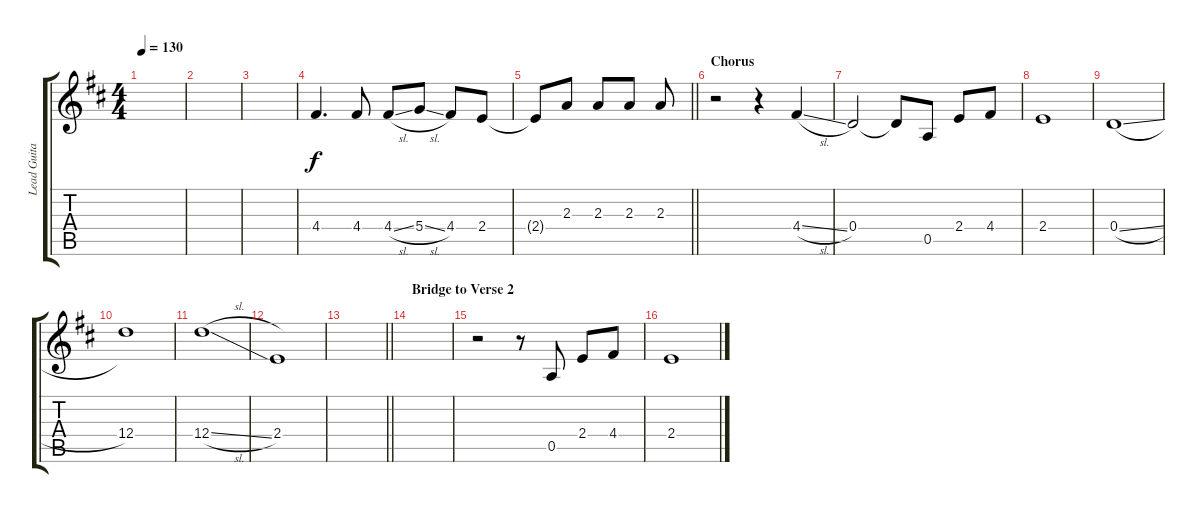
\track ("Lead Guitar 2 " "Lead Guita") {instrument electricguitarjazz}
\staff {score tabs}
\tuning (E4 B3 G3 D3 A2 D2) {hide}
\ts (4 4)
\tempo 130
\clef g2
\ks d
|
|
|
4.4.4{d} 4.4.8 4.4{sl}.8 5.4{sl}.8 4.4.8 2.4.8 |
\barLineRight lightlight
2.4{t}.8 2.3.8 2.3.8 2.3.8 2.3.8 |
\section ("" "Chorus")
r.2 r.4 4.4{sl}.4 |
0.4.2 0.4{t}.8 0.5.8 2.4.8 4.4.8 |
2.4.1 |
0.4{sl}.1 |
12.4.1 |
12.4{sl}.1 |
2.4.1 |
\barLineRight lightlight
|
\section ("" "Bridge to Verse 2")
|
r.2 r.8 0.5.8 2.4.8 4.4.8 |
2.4.1
